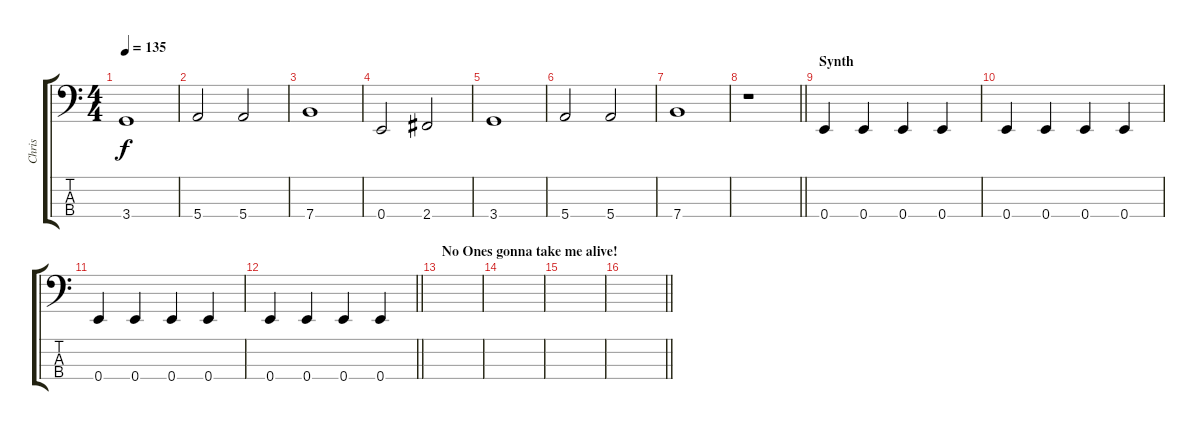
\track ("Chris " "Chris ") {instrument electricbasspick}
\staff {score tabs}
\tuning (G2 D2 A1 E1) {hide}
\ts (4 4)
\tempo 135
\clef f4
\ks c
3.4.1{dy f} |
5.4.2 5.4.2 |
7.4.1 |
0.4.2 2.4.2 |
3.4.1 |
5.4.2 5.4.2 |
7.4.1 |
\barLineRight lightlight
r.1 |
\section ("" "Synth")
0.4.4 0.4.4 0.4.4 0.4.4 |
0.4.4 0.4.4 0.4.4 0.4.4 |
0.4.4 0.4.4 0.4.4 0.4.4 |
\barLineRight lightlight
0.4.4 0.4.4 0.4.4 0.4.4 |
\section ("" "No Ones gonna take me alive!")
|
|
|
\barLineRight lightlight
